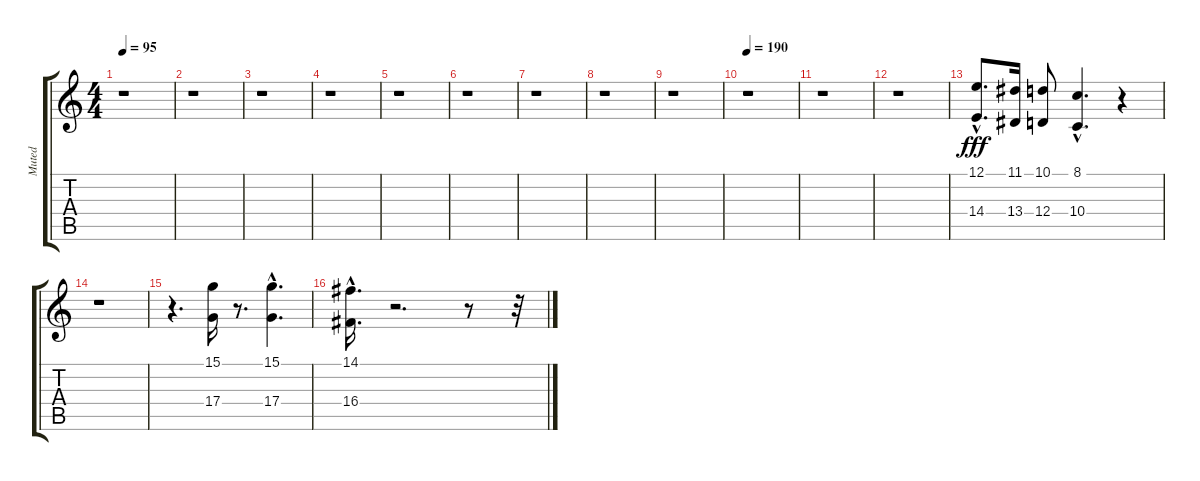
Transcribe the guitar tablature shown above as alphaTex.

\track ("Muted" "Muted") {instrument brasssection}
\staff {score tabs}
\tuning (E4 B3 G3 D3 A2 E2) {hide}
\ts (4 4)
\tempo 95
\clef g2
\ks c
r.1{dy fff instrument brasssection} |
r.1 |
r.1 |
r.1 |
r.1 |
r.1 |
r.1 |
r.1 |
r.1 |
\tempo 190
r.1 |
r.1 |
r.1 |
(12.1{hac} 14.4{hac}).8{d} (11.1 13.4).16 (10.1 12.4).8 (8.1{hac} 10.4{hac}).4{d} r.4 |
r.1 |
r.4{d} (15.1 17.4).16 r.8{d} (15.1{hac} 17.4{hac}).4{d} |
(14.1{hac} 16.4).16{d} r.2{d} r.8 r.32
